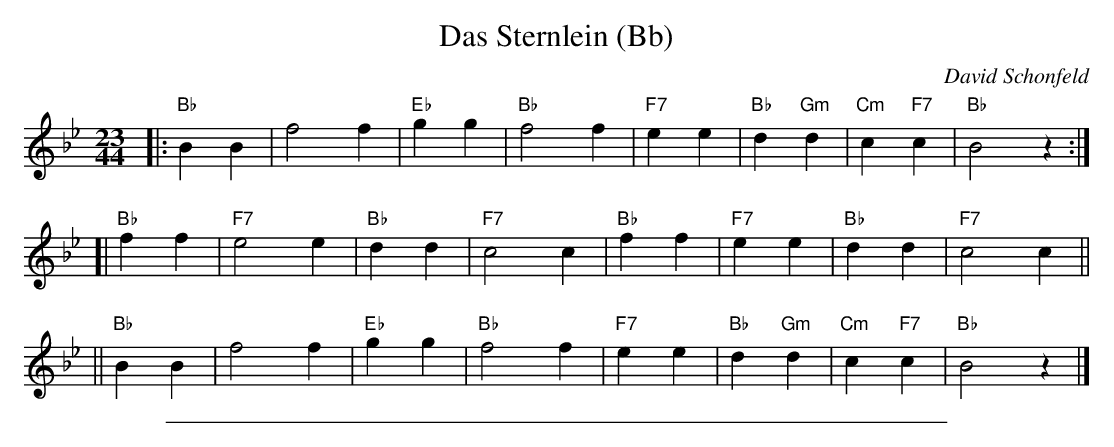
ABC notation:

X:1
T: Das Sternlein (Bb)
C: David Schonfeld
M: 23/44
L: 1/4
K: Bb
|: "Bb"B B |     f2 f | "Eb"g g | "Bb"f2 f | "F7"e e | "Bb"d "Gm"d | "Cm"c "F7"c | "Bb"B2 z :|
[| "Bb"f f | "F7"e2 e | "Bb"d d | "F7"c2 c | "Bb"f f | "F7"e     e | "Bb"d     d | "F7"c2 c ||
|| "Bb"B B |     f2 f | "Eb"g g | "Bb"f2 f | "F7"e e | "Bb"d "Gm"d | "Cm"c "F7"c | "Bb"B2 z |]
